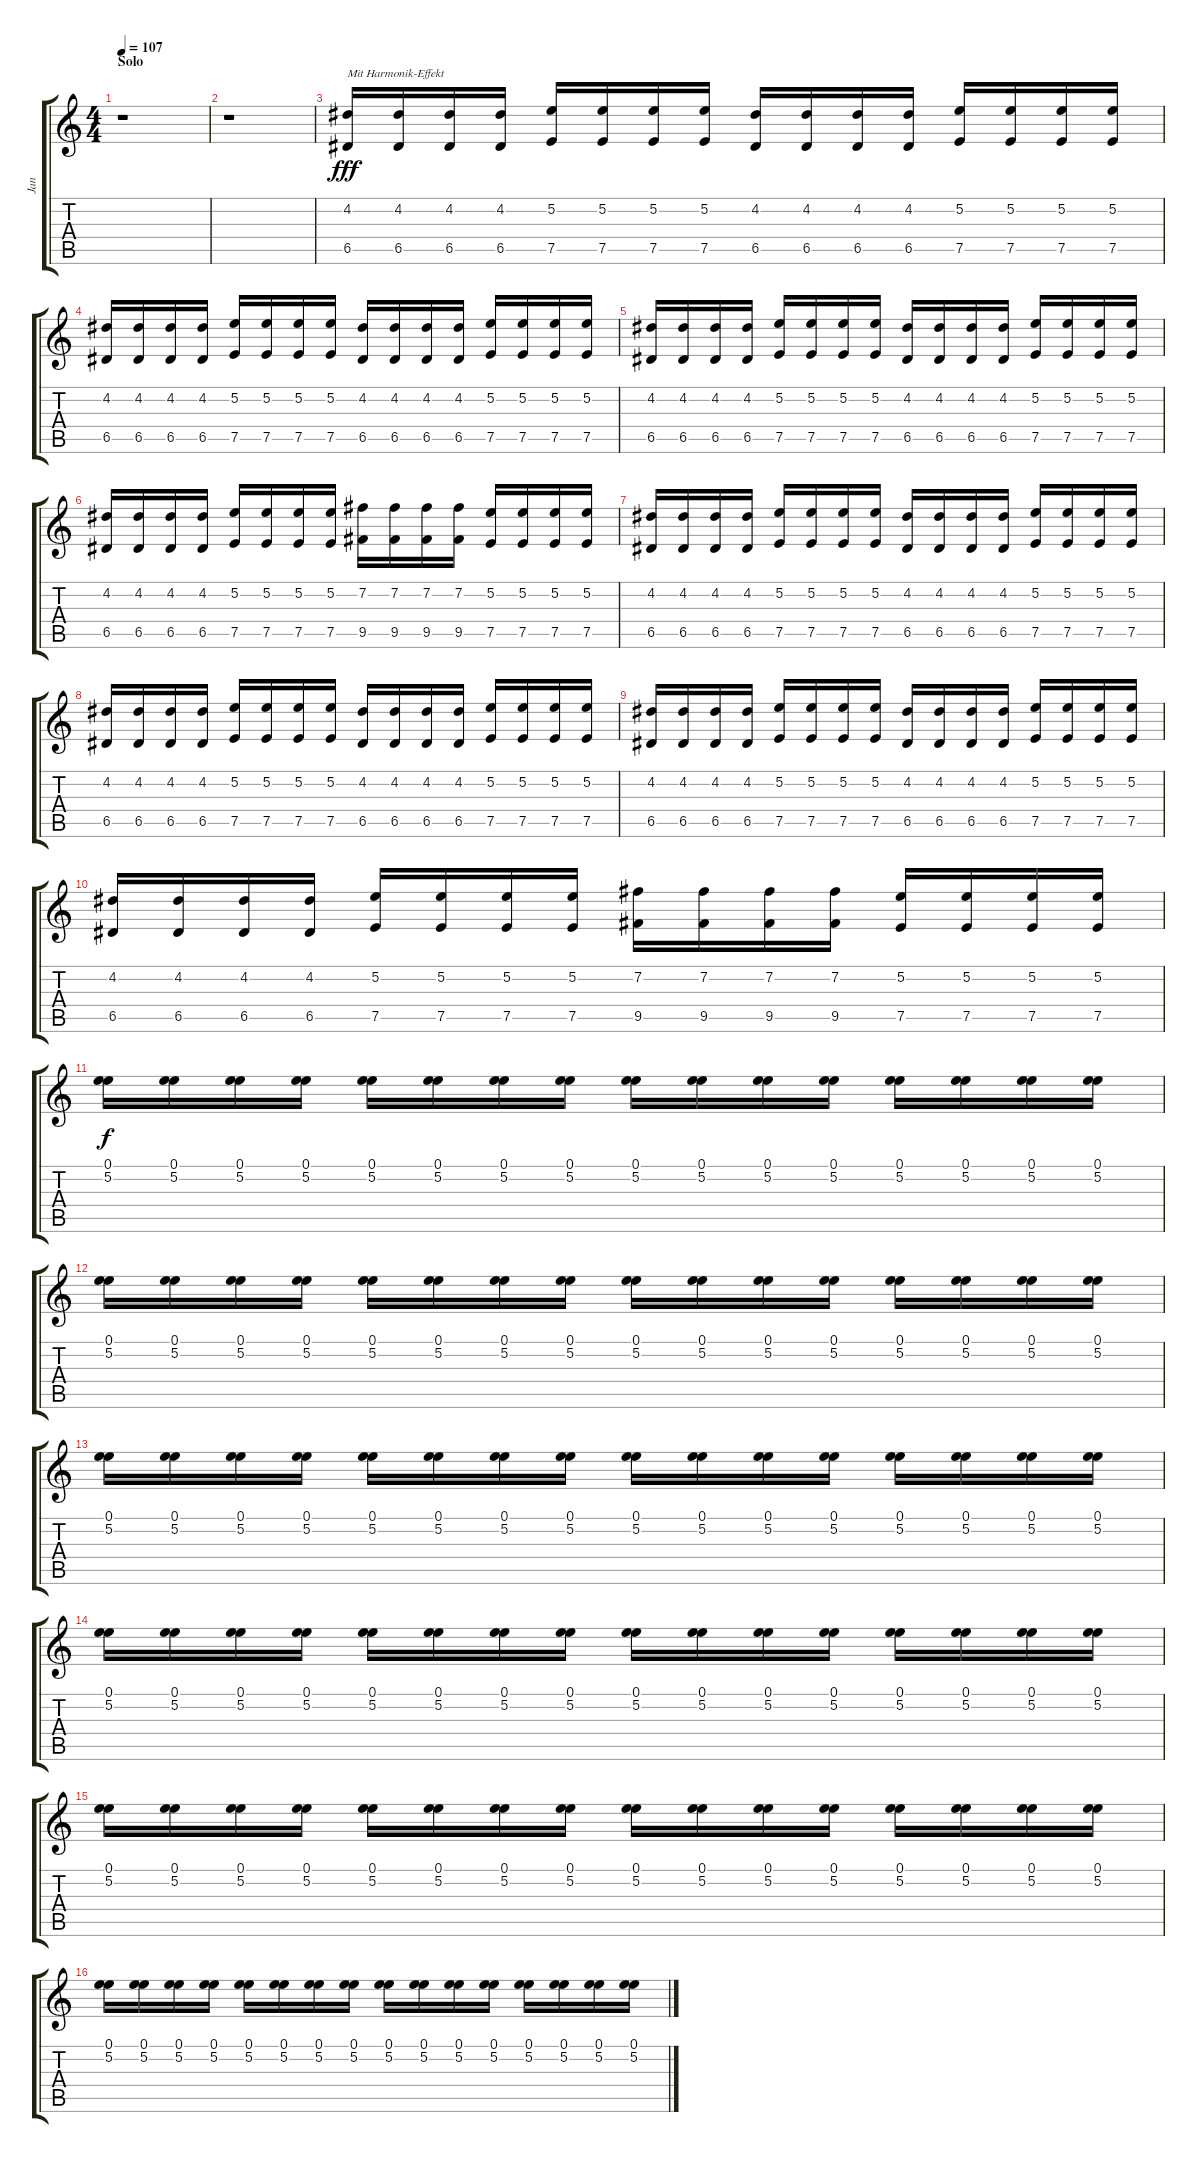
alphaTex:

\track ("Jan" "Jan") {instrument overdrivenguitar}
\staff {score tabs}
\tuning (E4 B3 G3 D3 A2 E2) {hide}
\ts (4 4)
\section ("" "Solo")
\tempo 107
\clef g2
\ks c
r.1{dy mp} |
r.1 |
(4.2 6.5).16{txt "Mit Harmonik-Effekt" dy fff volume 16} (4.2 6.5).16 (4.2 6.5).16 (4.2 6.5).16 (5.2 7.5).16 (5.2 7.5).16 (5.2 7.5).16 (5.2 7.5).16 (4.2 6.5).16 (4.2 6.5).16 (4.2 6.5).16 (4.2 6.5).16 (5.2 7.5).16 (5.2 7.5).16 (5.2 7.5).16 (5.2 7.5).16 |
(4.2 6.5).16 (4.2 6.5).16 (4.2 6.5).16 (4.2 6.5).16 (5.2 7.5).16 (5.2 7.5).16 (5.2 7.5).16 (5.2 7.5).16 (4.2 6.5).16 (4.2 6.5).16 (4.2 6.5).16 (4.2 6.5).16 (5.2 7.5).16 (5.2 7.5).16 (5.2 7.5).16 (5.2 7.5).16 |
(4.2 6.5).16 (4.2 6.5).16 (4.2 6.5).16 (4.2 6.5).16 (5.2 7.5).16 (5.2 7.5).16 (5.2 7.5).16 (5.2 7.5).16 (4.2 6.5).16 (4.2 6.5).16 (4.2 6.5).16 (4.2 6.5).16 (5.2 7.5).16 (5.2 7.5).16 (5.2 7.5).16 (5.2 7.5).16 |
(4.2 6.5).16 (4.2 6.5).16 (4.2 6.5).16 (4.2 6.5).16 (5.2 7.5).16 (5.2 7.5).16 (5.2 7.5).16 (5.2 7.5).16 (7.2 9.5).16 (7.2 9.5).16 (7.2 9.5).16 (7.2 9.5).16 (5.2 7.5).16 (5.2 7.5).16 (5.2 7.5).16 (5.2 7.5).16 |
(4.2 6.5).16{volume 16} (4.2 6.5).16 (4.2 6.5).16 (4.2 6.5).16 (5.2 7.5).16 (5.2 7.5).16 (5.2 7.5).16 (5.2 7.5).16 (4.2 6.5).16 (4.2 6.5).16 (4.2 6.5).16 (4.2 6.5).16 (5.2 7.5).16 (5.2 7.5).16 (5.2 7.5).16 (5.2 7.5).16 |
(4.2 6.5).16 (4.2 6.5).16 (4.2 6.5).16 (4.2 6.5).16 (5.2 7.5).16 (5.2 7.5).16 (5.2 7.5).16 (5.2 7.5).16 (4.2 6.5).16 (4.2 6.5).16 (4.2 6.5).16 (4.2 6.5).16 (5.2 7.5).16 (5.2 7.5).16 (5.2 7.5).16 (5.2 7.5).16 |
(4.2 6.5).16 (4.2 6.5).16 (4.2 6.5).16 (4.2 6.5).16 (5.2 7.5).16 (5.2 7.5).16 (5.2 7.5).16 (5.2 7.5).16 (4.2 6.5).16 (4.2 6.5).16 (4.2 6.5).16 (4.2 6.5).16 (5.2 7.5).16 (5.2 7.5).16 (5.2 7.5).16 (5.2 7.5).16 |
(4.2 6.5).16 (4.2 6.5).16 (4.2 6.5).16 (4.2 6.5).16 (5.2 7.5).16 (5.2 7.5).16 (5.2 7.5).16 (5.2 7.5).16 (7.2 9.5).16 (7.2 9.5).16 (7.2 9.5).16 (7.2 9.5).16 (5.2 7.5).16 (5.2 7.5).16 (5.2 7.5).16 (5.2 7.5).16 |
(0.1 5.2).16{dy f volume 16} (0.1 5.2).16 (0.1 5.2).16 (0.1 5.2).16 (0.1 5.2).16 (0.1 5.2).16 (0.1 5.2).16 (0.1 5.2).16 (0.1 5.2).16 (0.1 5.2).16 (0.1 5.2).16 (0.1 5.2).16 (0.1 5.2).16 (0.1 5.2).16 (0.1 5.2).16 (0.1 5.2).16 |
(0.1 5.2).16 (0.1 5.2).16 (0.1 5.2).16 (0.1 5.2).16 (0.1 5.2).16 (0.1 5.2).16 (0.1 5.2).16 (0.1 5.2).16 (0.1 5.2).16 (0.1 5.2).16 (0.1 5.2).16 (0.1 5.2).16 (0.1 5.2).16 (0.1 5.2).16 (0.1 5.2).16 (0.1 5.2).16 |
(0.1 5.2).16 (0.1 5.2).16 (0.1 5.2).16 (0.1 5.2).16 (0.1 5.2).16 (0.1 5.2).16 (0.1 5.2).16 (0.1 5.2).16 (0.1 5.2).16 (0.1 5.2).16 (0.1 5.2).16 (0.1 5.2).16 (0.1 5.2).16 (0.1 5.2).16 (0.1 5.2).16 (0.1 5.2).16 |
(0.1 5.2).16 (0.1 5.2).16 (0.1 5.2).16 (0.1 5.2).16 (0.1 5.2).16 (0.1 5.2).16 (0.1 5.2).16 (0.1 5.2).16 (0.1 5.2).16 (0.1 5.2).16 (0.1 5.2).16 (0.1 5.2).16 (0.1 5.2).16 (0.1 5.2).16 (0.1 5.2).16 (0.1 5.2).16 |
(0.1 5.2).16{volume 16} (0.1 5.2).16 (0.1 5.2).16 (0.1 5.2).16 (0.1 5.2).16 (0.1 5.2).16 (0.1 5.2).16 (0.1 5.2).16 (0.1 5.2).16 (0.1 5.2).16 (0.1 5.2).16 (0.1 5.2).16 (0.1 5.2).16 (0.1 5.2).16 (0.1 5.2).16 (0.1 5.2).16 |
(0.1 5.2).16 (0.1 5.2).16 (0.1 5.2).16 (0.1 5.2).16 (0.1 5.2).16 (0.1 5.2).16 (0.1 5.2).16 (0.1 5.2).16 (0.1 5.2).16 (0.1 5.2).16 (0.1 5.2).16 (0.1 5.2).16 (0.1 5.2).16 (0.1 5.2).16 (0.1 5.2).16 (0.1 5.2).16
